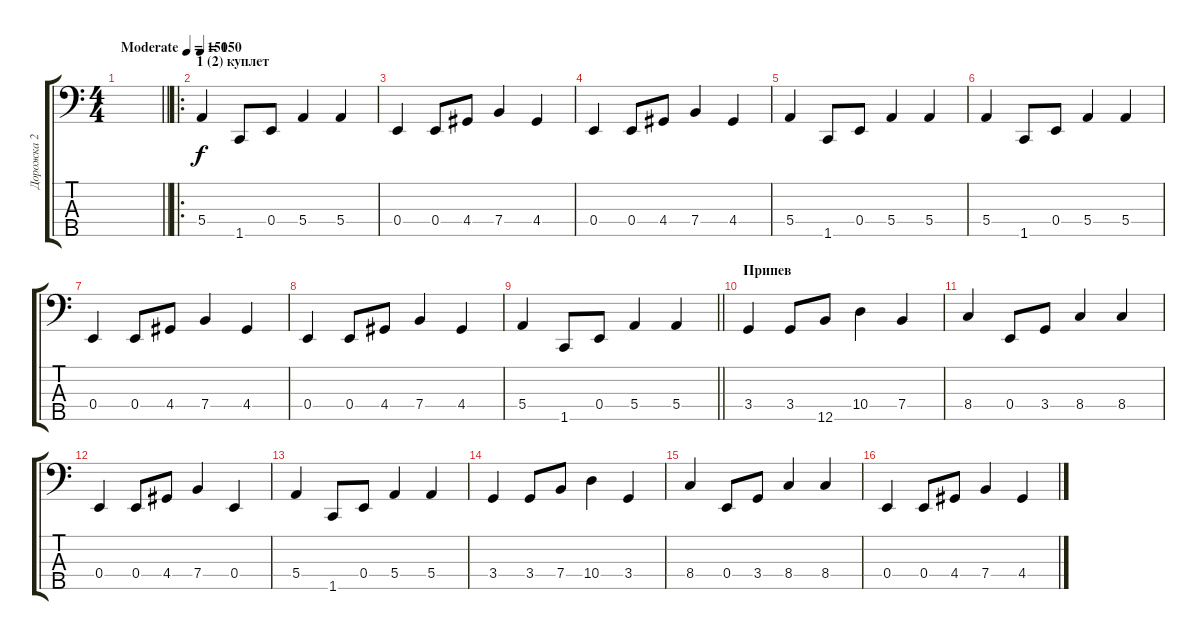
\track ("Дорожка 2" "Дорожка 2") {instrument electricbassfinger}
\staff {score tabs}
\tuning (G2 D2 A1 E1 B0) {hide}
\ts (4 4)
\tempo (150 "Moderate")
\tempo 130
\tempo (150 "Moderate")
\clef f4
\barLineRight lightlight
\ks c
|
\ro
\section ("" "1 (2) куплет")
\tempo 150
5.4.4 1.5.8 0.4.8 5.4.4 5.4.4 |
0.4.4 0.4.8 4.4.8 7.4.4 4.4.4 |
0.4.4 0.4.8 4.4.8 7.4.4 4.4.4 |
5.4.4 1.5.8 0.4.8 5.4.4 5.4.4 |
5.4.4 1.5.8 0.4.8 5.4.4 5.4.4 |
0.4.4 0.4.8 4.4.8 7.4.4 4.4.4 |
0.4.4 0.4.8 4.4.8 7.4.4 4.4.4 |
\barLineRight lightlight
5.4.4 1.5.8 0.4.8 5.4.4 5.4.4 |
\section ("" "Припев")
3.4.4 3.4.8 12.5.8 10.4.4 7.4.4 |
8.4.4 0.4.8 3.4.8 8.4.4 8.4.4 |
0.4.4 0.4.8 4.4.8 7.4.4 0.4.4 |
5.4.4 1.5.8 0.4.8 5.4.4 5.4.4 |
3.4.4 3.4.8 7.4.8 10.4.4 3.4.4 |
8.4.4 0.4.8 3.4.8 8.4.4 8.4.4 |
0.4.4 0.4.8 4.4.8 7.4.4 4.4.4
